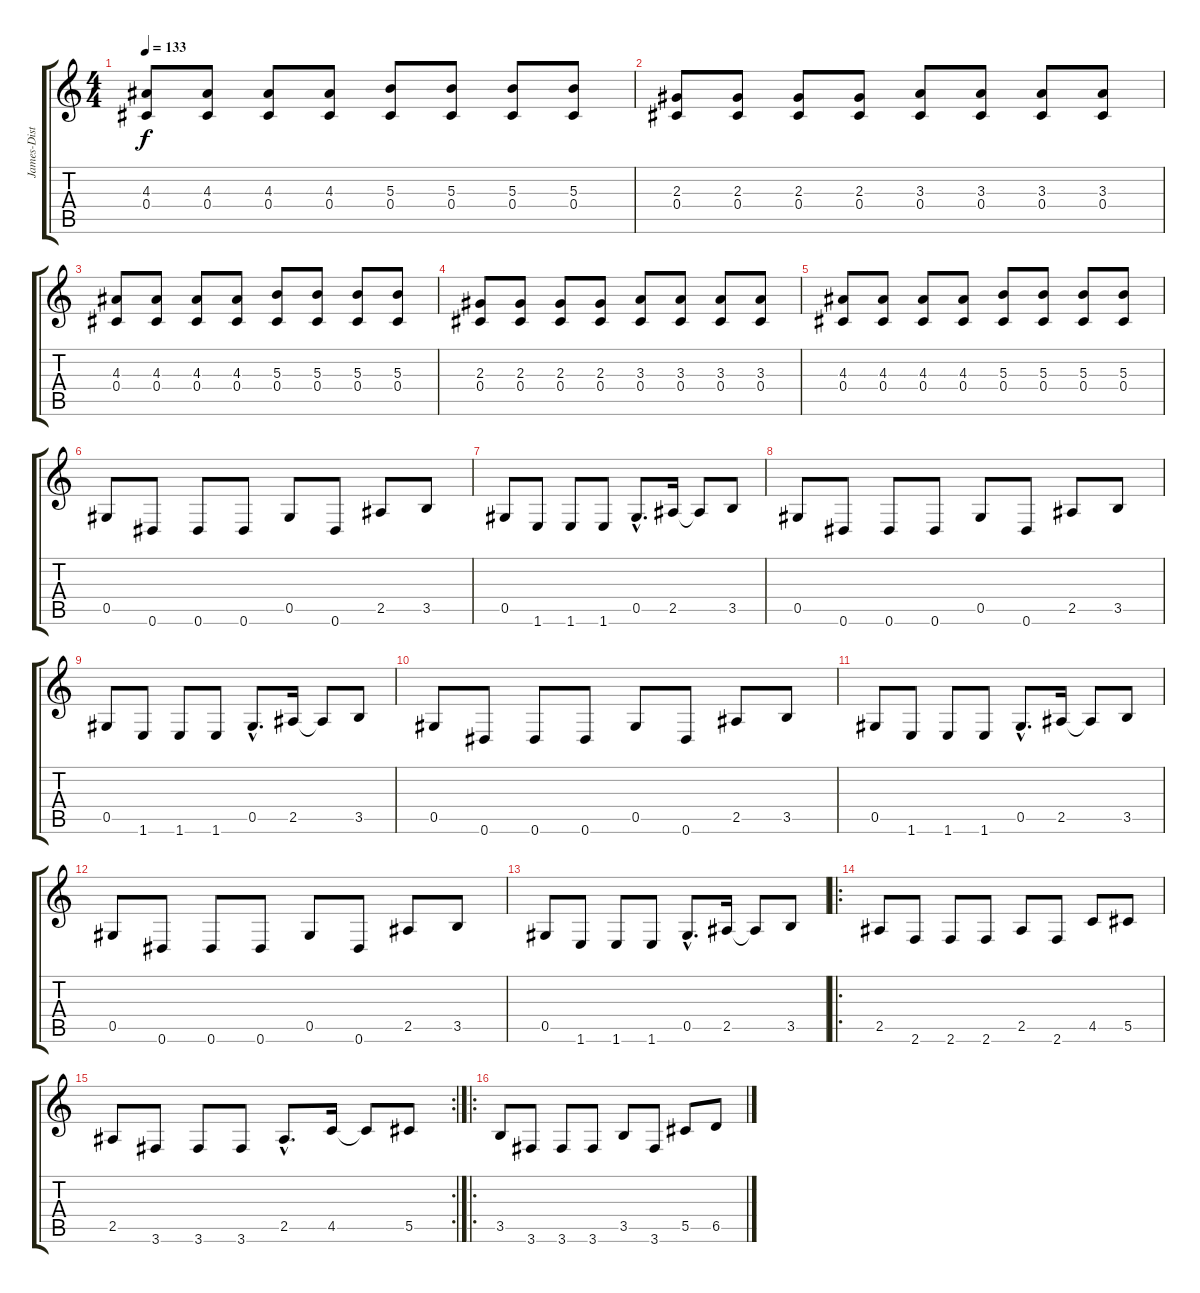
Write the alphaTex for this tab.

\track ("James-Dist" "James-Dist") {instrument distortionguitar}
\staff {score tabs}
\tuning (Eb4 Bb3 Gb3 Db3 Ab2 Eb2) {hide}
\ts (4 4)
\tempo 133
\clef g2
\ks c
(4.3 0.4).8{dy f} (4.3 0.4).8 (4.3 0.4).8 (4.3 0.4).8 (5.3 0.4).8 (5.3 0.4).8 (5.3 0.4).8 (5.3 0.4).8 |
(2.3 0.4).8 (2.3 0.4).8 (2.3 0.4).8 (2.3 0.4).8 (3.3 0.4).8 (3.3 0.4).8 (3.3 0.4).8 (3.3 0.4).8 |
(4.3 0.4).8 (4.3 0.4).8 (4.3 0.4).8 (4.3 0.4).8 (5.3 0.4).8 (5.3 0.4).8 (5.3 0.4).8 (5.3 0.4).8 |
(2.3 0.4).8 (2.3 0.4).8 (2.3 0.4).8 (2.3 0.4).8 (3.3 0.4).8 (3.3 0.4).8 (3.3 0.4).8 (3.3 0.4).8 |
(4.3 0.4).8 (4.3 0.4).8 (4.3 0.4).8 (4.3 0.4).8 (5.3 0.4).8 (5.3 0.4).8 (5.3 0.4).8 (5.3 0.4).8 |
0.5.8 0.6.8 0.6.8 0.6.8 0.5.8 0.6.8 2.5.8 3.5.8 |
0.5.8 1.6.8 1.6.8 1.6.8 0.5{hac}.8{d} 2.5.16 2.5{t}.8 3.5.8 |
0.5.8 0.6.8 0.6.8 0.6.8 0.5.8 0.6.8 2.5.8 3.5.8 |
0.5.8 1.6.8 1.6.8 1.6.8 0.5{hac}.8{d} 2.5.16 2.5{t}.8 3.5.8 |
0.5.8 0.6.8 0.6.8 0.6.8 0.5.8 0.6.8 2.5.8 3.5.8 |
0.5.8 1.6.8 1.6.8 1.6.8 0.5{hac}.8{d} 2.5.16 2.5{t}.8 3.5.8 |
0.5.8 0.6.8 0.6.8 0.6.8 0.5.8 0.6.8 2.5.8 3.5.8 |
0.5.8 1.6.8 1.6.8 1.6.8 0.5{hac}.8{d} 2.5.16 2.5{t}.8 3.5.8 |
\ro
2.5.8 2.6.8 2.6.8 2.6.8 2.5.8 2.6.8 4.5.8 5.5.8 |
\rc 2
2.5.8 3.6.8 3.6.8 3.6.8 2.5{hac}.8{d} 4.5.16 4.5{t}.8 5.5.8 |
\ro
3.5.8 3.6.8 3.6.8 3.6.8 3.5.8 3.6.8 5.5.8 6.5.8
